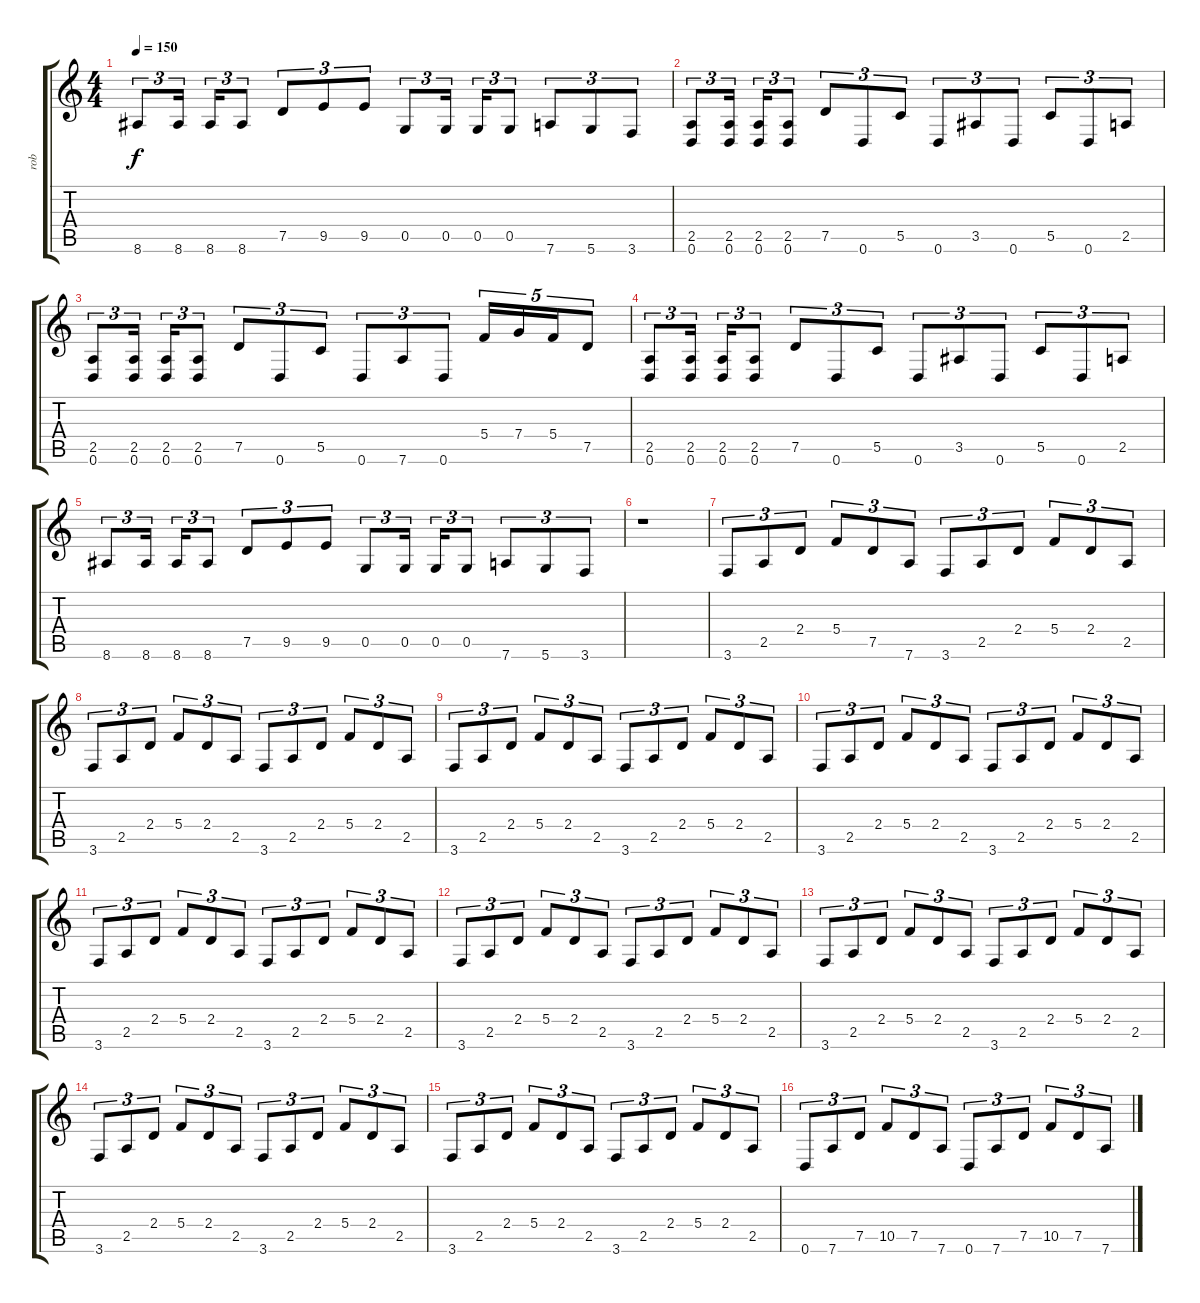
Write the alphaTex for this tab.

\track ("rob" "rob") {instrument overdrivenguitar}
\staff {score tabs}
\tuning (D4 A3 F3 C3 G2 D2) {hide}
\ts (4 4)
\tempo 150
\clef g2
\ks c
8.6.8{tu (3 2) dy f} 8.6.16{tu (3 2) beam splitsecondary} 8.6.16{tu (3 2)} 8.6.8{tu (3 2)} 7.5.8{tu (3 2)} 9.5.8{tu (3 2)} 9.5.8{tu (3 2)} 0.5.8{tu (3 2)} 0.5.16{tu (3 2) beam splitsecondary} 0.5.16{tu (3 2)} 0.5.8{tu (3 2)} 7.6.8{tu (3 2)} 5.6.8{tu (3 2)} 3.6.8{tu (3 2)} |
(2.5 0.6).8{tu (3 2)} (2.5 0.6).16{tu (3 2) beam splitsecondary} (2.5 0.6).16{tu (3 2)} (2.5 0.6).8{tu (3 2)} 7.5.8{tu (3 2)} 0.6.8{tu (3 2)} 5.5.8{tu (3 2)} 0.6.8{tu (3 2)} 3.5.8{tu (3 2)} 0.6.8{tu (3 2)} 5.5.8{tu (3 2)} 0.6.8{tu (3 2)} 2.5.8{tu (3 2)} |
(2.5 0.6).8{tu (3 2)} (2.5 0.6).16{tu (3 2) beam splitsecondary} (2.5 0.6).16{tu (3 2)} (2.5 0.6).8{tu (3 2)} 7.5.8{tu (3 2)} 0.6.8{tu (3 2)} 5.5.8{tu (3 2)} 0.6.8{tu (3 2)} 7.6.8{tu (3 2)} 0.6.8{tu (3 2)} 5.4.16{tu (5 4)} 7.4.16{tu (5 4)} 5.4.16{tu (5 4)} 7.5.8{tu (5 4)} |
(2.5 0.6).8{tu (3 2)} (2.5 0.6).16{tu (3 2) beam splitsecondary} (2.5 0.6).16{tu (3 2)} (2.5 0.6).8{tu (3 2)} 7.5.8{tu (3 2)} 0.6.8{tu (3 2)} 5.5.8{tu (3 2)} 0.6.8{tu (3 2)} 3.5.8{tu (3 2)} 0.6.8{tu (3 2)} 5.5.8{tu (3 2)} 0.6.8{tu (3 2)} 2.5.8{tu (3 2)} |
8.6.8{tu (3 2)} 8.6.16{tu (3 2) beam splitsecondary} 8.6.16{tu (3 2)} 8.6.8{tu (3 2)} 7.5.8{tu (3 2)} 9.5.8{tu (3 2)} 9.5.8{tu (3 2)} 0.5.8{tu (3 2)} 0.5.16{tu (3 2) beam splitsecondary} 0.5.16{tu (3 2)} 0.5.8{tu (3 2)} 7.6.8{tu (3 2)} 5.6.8{tu (3 2)} 3.6.8{tu (3 2)} |
r.1 |
3.6.8{tu (3 2)} 2.5.8{tu (3 2)} 2.4.8{tu (3 2)} 5.4.8{tu (3 2)} 7.5.8{tu (3 2)} 7.6.8{tu (3 2)} 3.6.8{tu (3 2)} 2.5.8{tu (3 2)} 2.4.8{tu (3 2)} 5.4.8{tu (3 2)} 2.4.8{tu (3 2)} 2.5.8{tu (3 2)} |
3.6.8{tu (3 2)} 2.5.8{tu (3 2)} 2.4.8{tu (3 2)} 5.4.8{tu (3 2)} 2.4.8{tu (3 2)} 2.5.8{tu (3 2)} 3.6.8{tu (3 2)} 2.5.8{tu (3 2)} 2.4.8{tu (3 2)} 5.4.8{tu (3 2)} 2.4.8{tu (3 2)} 2.5.8{tu (3 2)} |
3.6.8{tu (3 2)} 2.5.8{tu (3 2)} 2.4.8{tu (3 2)} 5.4.8{tu (3 2)} 2.4.8{tu (3 2)} 2.5.8{tu (3 2)} 3.6.8{tu (3 2)} 2.5.8{tu (3 2)} 2.4.8{tu (3 2)} 5.4.8{tu (3 2)} 2.4.8{tu (3 2)} 2.5.8{tu (3 2)} |
3.6.8{tu (3 2)} 2.5.8{tu (3 2)} 2.4.8{tu (3 2)} 5.4.8{tu (3 2)} 2.4.8{tu (3 2)} 2.5.8{tu (3 2)} 3.6.8{tu (3 2)} 2.5.8{tu (3 2)} 2.4.8{tu (3 2)} 5.4.8{tu (3 2)} 2.4.8{tu (3 2)} 2.5.8{tu (3 2)} |
3.6.8{tu (3 2)} 2.5.8{tu (3 2)} 2.4.8{tu (3 2)} 5.4.8{tu (3 2)} 2.4.8{tu (3 2)} 2.5.8{tu (3 2)} 3.6.8{tu (3 2)} 2.5.8{tu (3 2)} 2.4.8{tu (3 2)} 5.4.8{tu (3 2)} 2.4.8{tu (3 2)} 2.5.8{tu (3 2)} |
3.6.8{tu (3 2)} 2.5.8{tu (3 2)} 2.4.8{tu (3 2)} 5.4.8{tu (3 2)} 2.4.8{tu (3 2)} 2.5.8{tu (3 2)} 3.6.8{tu (3 2)} 2.5.8{tu (3 2)} 2.4.8{tu (3 2)} 5.4.8{tu (3 2)} 2.4.8{tu (3 2)} 2.5.8{tu (3 2)} |
3.6.8{tu (3 2)} 2.5.8{tu (3 2)} 2.4.8{tu (3 2)} 5.4.8{tu (3 2)} 2.4.8{tu (3 2)} 2.5.8{tu (3 2)} 3.6.8{tu (3 2)} 2.5.8{tu (3 2)} 2.4.8{tu (3 2)} 5.4.8{tu (3 2)} 2.4.8{tu (3 2)} 2.5.8{tu (3 2)} |
3.6.8{tu (3 2)} 2.5.8{tu (3 2)} 2.4.8{tu (3 2)} 5.4.8{tu (3 2)} 2.4.8{tu (3 2)} 2.5.8{tu (3 2)} 3.6.8{tu (3 2)} 2.5.8{tu (3 2)} 2.4.8{tu (3 2)} 5.4.8{tu (3 2)} 2.4.8{tu (3 2)} 2.5.8{tu (3 2)} |
3.6.8{tu (3 2)} 2.5.8{tu (3 2)} 2.4.8{tu (3 2)} 5.4.8{tu (3 2)} 2.4.8{tu (3 2)} 2.5.8{tu (3 2)} 3.6.8{tu (3 2)} 2.5.8{tu (3 2)} 2.4.8{tu (3 2)} 5.4.8{tu (3 2)} 2.4.8{tu (3 2)} 2.5.8{tu (3 2)} |
0.6.8{tu (3 2)} 7.6.8{tu (3 2)} 7.5.8{tu (3 2)} 10.5.8{tu (3 2)} 7.5.8{tu (3 2)} 7.6.8{tu (3 2)} 0.6.8{tu (3 2)} 7.6.8{tu (3 2)} 7.5.8{tu (3 2)} 10.5.8{tu (3 2)} 7.5.8{tu (3 2)} 7.6.8{tu (3 2)}
